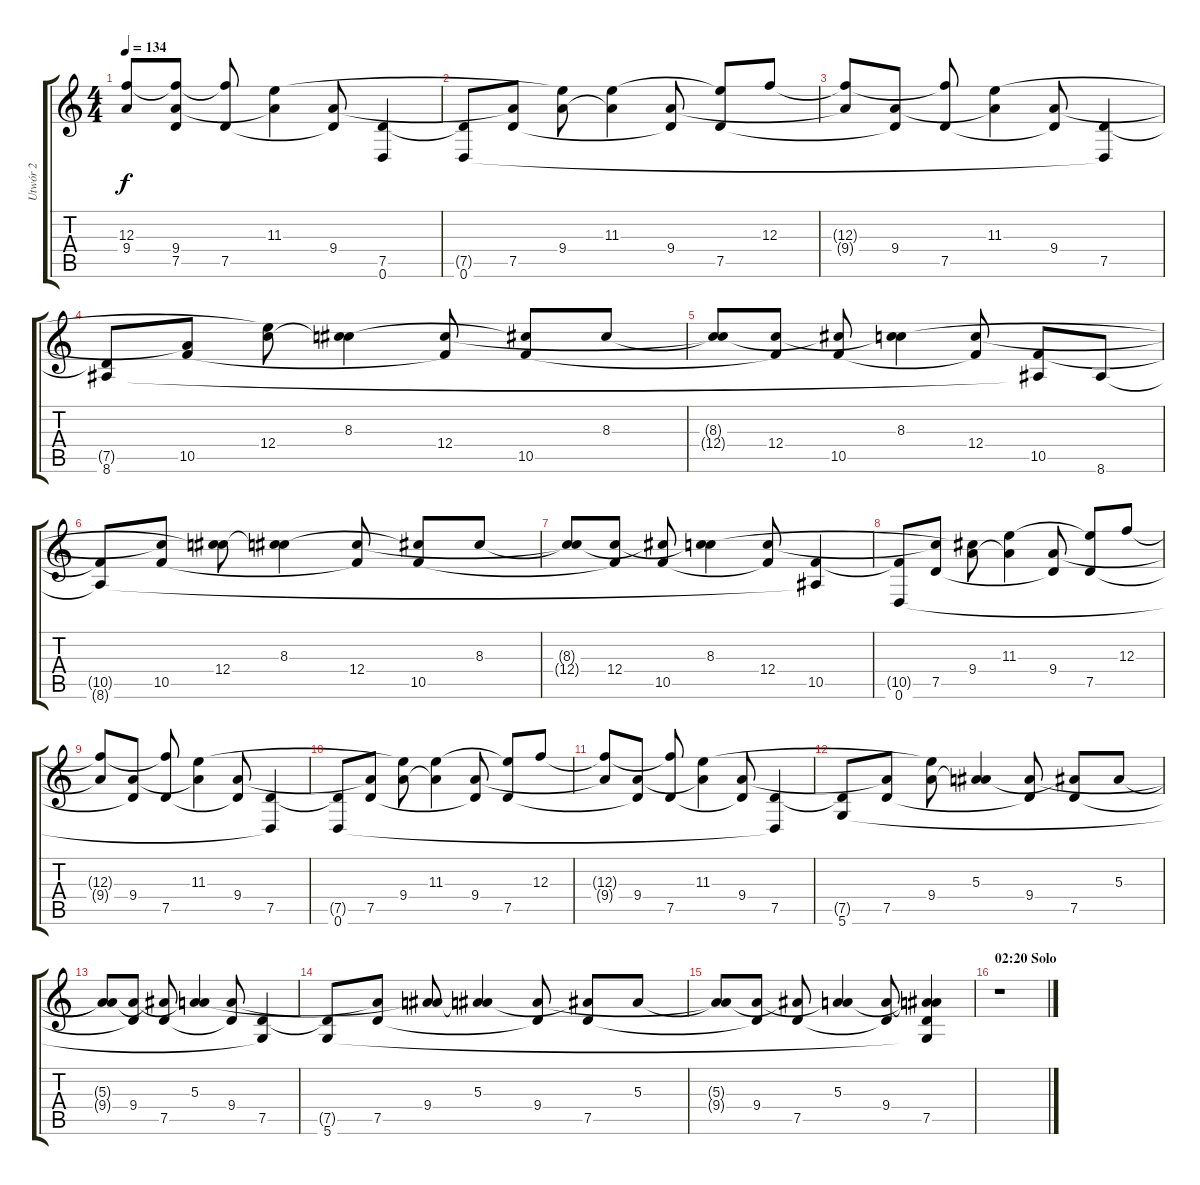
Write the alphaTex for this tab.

\track ("Utwór 2" "Utwór 2") {instrument acousticguitarnylon}
\staff {score tabs}
\tuning (D4 A3 F3 C3 G2 D2) {hide}
\ts (4 4)
\tempo 134
\clef g2
\ks c
(12.3{t} 9.4{t}).8{dy f} (12.3{t} 9.4 7.5{t}).8 (12.3{t} 7.5).8 (11.3 9.4{t}).4 (9.4 7.5{t}).8 (7.5 0.6{t}).4 |
(7.5{t} 0.6).8 (9.4{t} 7.5).8 (11.3{t} 9.4).8 (11.3 9.4{t}).4 (9.4 7.5{t}).8 (11.3{t} 7.5).8 12.3.8 |
(12.3{t} 9.4{t}).8 (9.4 7.5{t}).8 (12.3{t} 7.5).8 (11.3 9.4{t}).4 (9.4 7.5{t}).8 (7.5 0.6{t}).4 |
(7.5{t} 8.6).8 (9.4{t} 10.5).8 (11.3{t} 12.4).8 (8.3 12.4{t}).4 (12.4 10.5{t}).8 (8.3{t} 10.5).8 8.3.8 |
(8.3{t} 12.4{t}).8 (12.4 10.5{t}).8 (8.3{t} 10.5).8 (8.3 12.4{t}).4 (12.4 10.5{t}).8 (10.5 8.6{t}).8 8.6.8 |
(10.5{t} 8.6{t}).8 (12.4{t} 10.5).8 (8.3{t} 12.4).8 (8.3 12.4{t}).4 (12.4 10.5{t}).8 (8.3{t} 10.5).8 8.3.8 |
(8.3{t} 12.4{t}).8 (12.4 10.5{t}).8 (8.3{t} 10.5).8 (8.3 12.4{t}).4 (12.4 10.5{t}).8 (10.5 8.6{t}).4 |
(10.5{t} 0.6).8 (12.4{t} 7.5).8 (8.3{t} 9.4).8 (11.3 9.4{t}).4 (9.4 7.5{t}).8 (11.3{t} 7.5).8 12.3.8 |
(12.3{t} 9.4{t}).8 (9.4 7.5{t}).8 (12.3{t} 7.5).8 (11.3 9.4{t}).4 (9.4 7.5{t}).8 (7.5 0.6{t}).4 |
(7.5{t} 0.6).8 (9.4{t} 7.5).8 (11.3{t} 9.4).8 (11.3 9.4{t}).4 (9.4 7.5{t}).8 (11.3{t} 7.5).8 12.3.8 |
(12.3{t} 9.4{t}).8 (9.4 7.5{t}).8 (12.3{t} 7.5).8 (11.3 9.4{t}).4 (9.4 7.5{t}).8 (7.5 0.6{t}).4 |
(7.5{t} 5.6).8 (9.4{t} 7.5).8 (11.3{t} 9.4).8 (5.3 9.4{t}).4 (9.4 7.5{t}).8 (5.3{t} 7.5).8 5.3.8 |
(5.3{t} 9.4{t}).8 (9.4 7.5{t}).8 (5.3{t} 7.5).8 (5.3 9.4{t}).4 (9.4 7.5{t}).8 (7.5 5.6{t}).4 |
(7.5{t} 5.6).8 (9.4{t} 7.5).8 (5.3{t} 9.4).8 (5.3 9.4{t}).4 (9.4 7.5{t}).8 (5.3{t} 7.5).8 5.3.8 |
(5.3{t} 9.4{t}).8 (9.4 7.5{t}).8 (5.3{t} 7.5).8 (5.3 9.4{t}).4 (9.4 7.5{t}).8 (5.3{t} 9.4{t} 7.5 5.6{t}).4 |
\section ("" "02:20 Solo")
r.1
